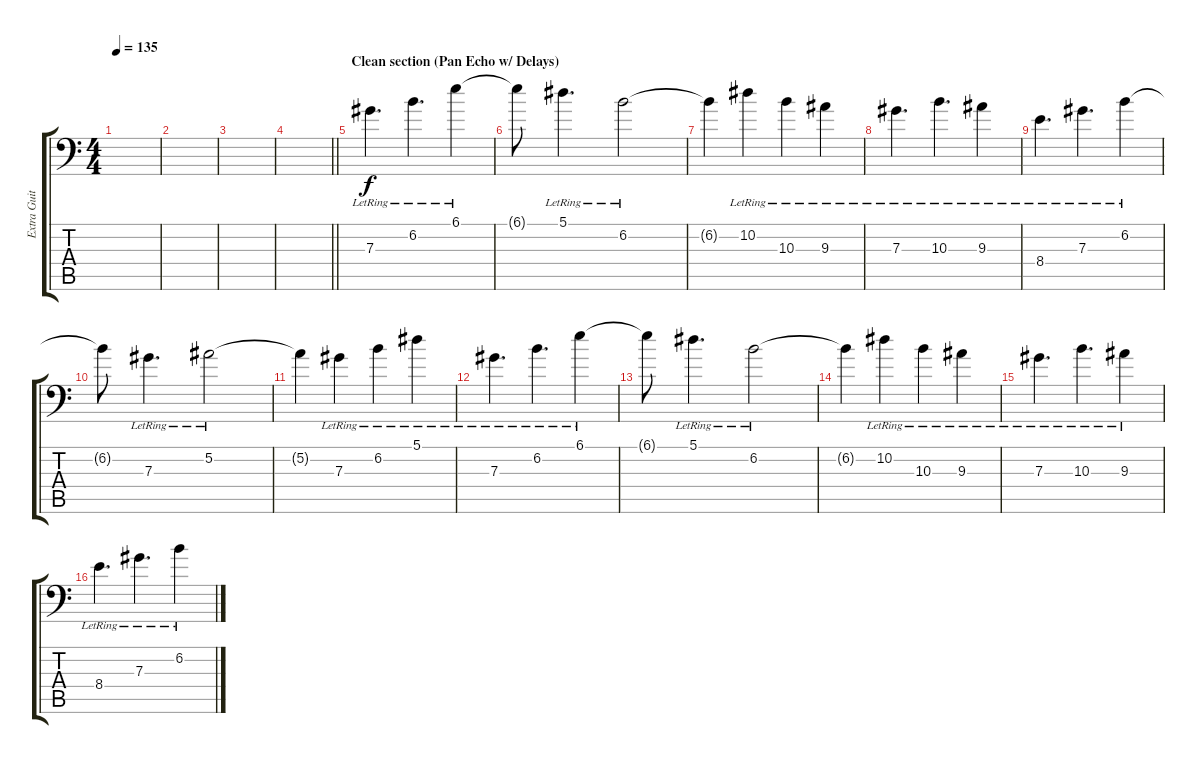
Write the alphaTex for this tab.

\track ("Extra Guitar 1" "Extra Guit") {instrument acousticguitarnylon}
\staff {score tabs}
\tuning (Bb3 F3 Db3 Ab2 Eb2 Ab1) {hide}
\ts (4 4)
\tempo 135
\clef f4
\ks c
|
|
|
\barLineRight lightlight
|
\section ("" "Clean section (Pan Echo w/ Delays)")
7.3{lr}.4{d instrument acousticguitarnylon} 6.2{lr}.4{d} 6.1{lr}.4 |
6.1{t}.8 5.1{lr}.4{d} 6.2{lr}.2 |
6.2{t}.4 10.2{lr}.4 10.3{lr}.4 9.3{lr}.4 |
7.3{lr}.4{d} 10.3{lr}.4{d} 9.3{lr}.4 |
8.4{lr}.4{d} 7.3{lr}.4{d} 6.2{lr}.4 |
6.2{t}.8 7.3{lr}.4{d} 5.2{lr}.2 |
5.2{t}.4 7.3{lr}.4 6.2{lr}.4 5.1{lr}.4 |
7.3{lr}.4{d instrument acousticguitarnylon} 6.2{lr}.4{d} 6.1{lr}.4 |
6.1{t}.8 5.1{lr}.4{d} 6.2{lr}.2 |
6.2{t}.4 10.2{lr}.4 10.3{lr}.4 9.3{lr}.4 |
7.3{lr}.4{d} 10.3{lr}.4{d} 9.3{lr}.4 |
8.4{lr}.4{d} 7.3{lr}.4{d} 6.2{lr}.4
